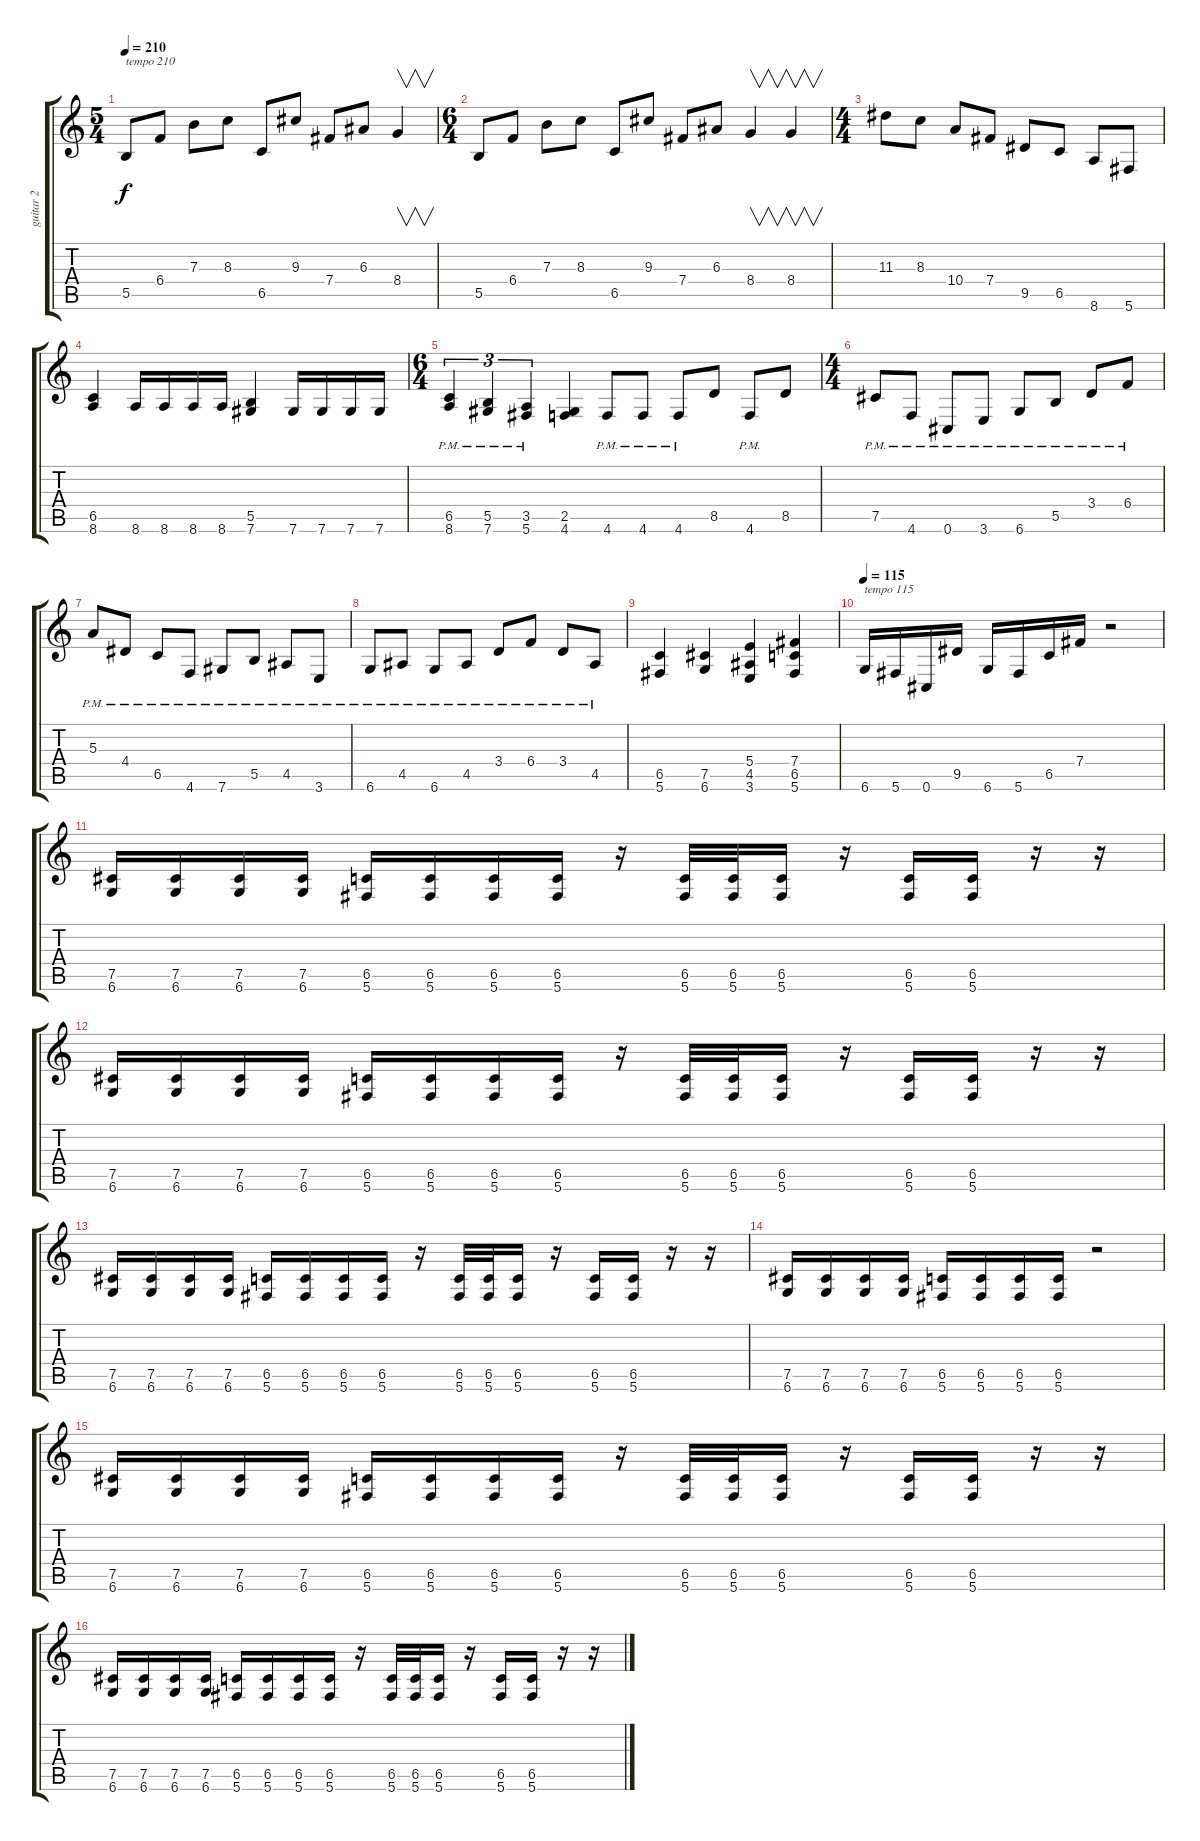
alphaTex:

\track ("guitar 2" "guitar 2") {instrument overdrivenguitar}
\staff {score tabs}
\tuning (Db4 Ab3 E3 B2 Gb2 Db2) {hide}
\ts (5 4)
\tempo 210
\clef g2
\ks c
5.5.8{txt "tempo 210" dy f} 6.4.8 7.3.8 8.3.8 6.5.8 9.3.8 7.4.8 6.3.8 8.4.4{v} |
\ts (6 4)
5.5.8 6.4.8 7.3.8 8.3.8 6.5.8 9.3.8 7.4.8 6.3.8 8.4.4{v} 8.4.4{v} |
\ts (4 4)
11.3.8 8.3.8 10.4.8 7.4.8 9.5.8 6.5.8 8.6.8 5.6.8 |
(6.5 8.6).4 8.6.16 8.6.16 8.6.16 8.6.16 (5.5 7.6).4 7.6.16 7.6.16 7.6.16 7.6.16 |
\ts (6 4)
(6.5{pm} 8.6{pm}).4{tu (3 2)} (5.5{pm} 7.6{pm}).4{tu (3 2)} (3.5{pm} 5.6{pm}).4{tu (3 2)} (2.5 4.6).4 4.6{pm}.8 4.6{pm}.8 4.6{pm}.8 8.5.8 4.6{pm}.8 8.5.8 |
\ts (4 4)
7.5{pm}.8 4.6{pm}.8 0.6{pm}.8 3.6{pm}.8 6.6{pm}.8 5.5{pm}.8 3.4{pm}.8 6.4{pm}.8 |
5.3{pm}.8 4.4{pm}.8 6.5{pm}.8 4.6{pm}.8 7.6{pm}.8 5.5{pm}.8 4.5{pm}.8 3.6{pm}.8 |
6.6{pm}.8 4.5{pm}.8 6.6{pm}.8 4.5{pm}.8 3.4{pm}.8 6.4{pm}.8 3.4{pm}.8 4.5{pm}.8 |
(6.5 5.6).4 (7.5 6.6).4 (5.4 4.5 3.6).4 (7.4 6.5 5.6).4 |
\tempo 115
6.6.16{txt "tempo 115"} 5.6.16 0.6.16 9.5.16 6.6.16 5.6.16 6.5.16 7.4.16 r.2 |
(7.5 6.6).16 (7.5 6.6).16 (7.5 6.6).16 (7.5 6.6).16 (6.5 5.6).16 (6.5 5.6).16 (6.5 5.6).16 (6.5 5.6).16 r.16 (6.5 5.6).32 (6.5 5.6).32 (6.5 5.6).16 r.16 (6.5 5.6).16 (6.5 5.6).16 r.16 r.16 |
(7.5 6.6).16 (7.5 6.6).16 (7.5 6.6).16 (7.5 6.6).16 (6.5 5.6).16 (6.5 5.6).16 (6.5 5.6).16 (6.5 5.6).16 r.16 (6.5 5.6).32 (6.5 5.6).32 (6.5 5.6).16 r.16 (6.5 5.6).16 (6.5 5.6).16 r.16 r.16 |
(7.5 6.6).16 (7.5 6.6).16 (7.5 6.6).16 (7.5 6.6).16 (6.5 5.6).16 (6.5 5.6).16 (6.5 5.6).16 (6.5 5.6).16 r.16 (6.5 5.6).32 (6.5 5.6).32 (6.5 5.6).16 r.16 (6.5 5.6).16 (6.5 5.6).16 r.16 r.16 |
(7.5 6.6).16 (7.5 6.6).16 (7.5 6.6).16 (7.5 6.6).16 (6.5 5.6).16 (6.5 5.6).16 (6.5 5.6).16 (6.5 5.6).16 r.2 |
(7.5 6.6).16 (7.5 6.6).16 (7.5 6.6).16 (7.5 6.6).16 (6.5 5.6).16 (6.5 5.6).16 (6.5 5.6).16 (6.5 5.6).16 r.16 (6.5 5.6).32 (6.5 5.6).32 (6.5 5.6).16 r.16 (6.5 5.6).16 (6.5 5.6).16 r.16 r.16 |
(7.5 6.6).16 (7.5 6.6).16 (7.5 6.6).16 (7.5 6.6).16 (6.5 5.6).16 (6.5 5.6).16 (6.5 5.6).16 (6.5 5.6).16 r.16 (6.5 5.6).32 (6.5 5.6).32 (6.5 5.6).16 r.16 (6.5 5.6).16 (6.5 5.6).16 r.16 r.16
